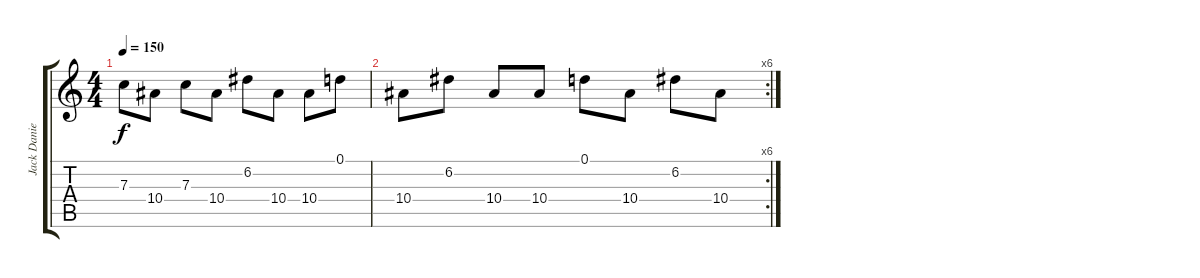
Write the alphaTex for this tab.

\track ("Jack Daniels (lead guitar)" "Jack Danie") {instrument distortionguitar}
\staff {score tabs}
\tuning (D4 A3 F3 C3 G2 C2) {hide}
\ts (4 4)
\tempo 150
\clef g2
\ks c
7.3.8{dy f} 10.4.8 7.3.8 10.4.8 6.2.8 10.4.8 10.4.8 0.1.8 |
\rc 6
10.4.8 6.2.8 10.4.8 10.4.8 0.1.8 10.4.8 6.2.8 10.4.8
